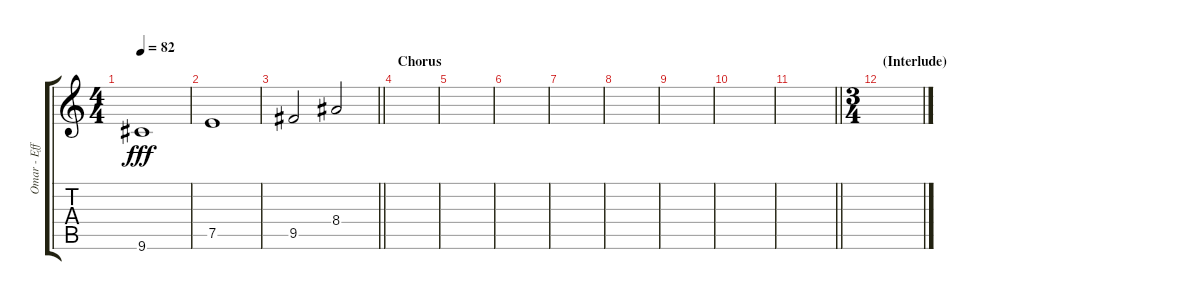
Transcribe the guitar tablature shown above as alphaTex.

\track ("Omar - Effects" "Omar - Eff") {instrument distortionguitar}
\staff {score tabs}
\tuning (E4 B3 G3 D3 A2 E2) {hide}
\ts (4 4)
\tempo 82
\clef g2
\ks c
9.6.1{dy fff} |
7.5.1 |
\barLineRight lightlight
9.5.2 8.4.2 |
\section ("" "Chorus")
|
|
|
|
|
|
|
\barLineRight lightlight
|
\ts (3 4)
\section ("" "(Interlude)")
